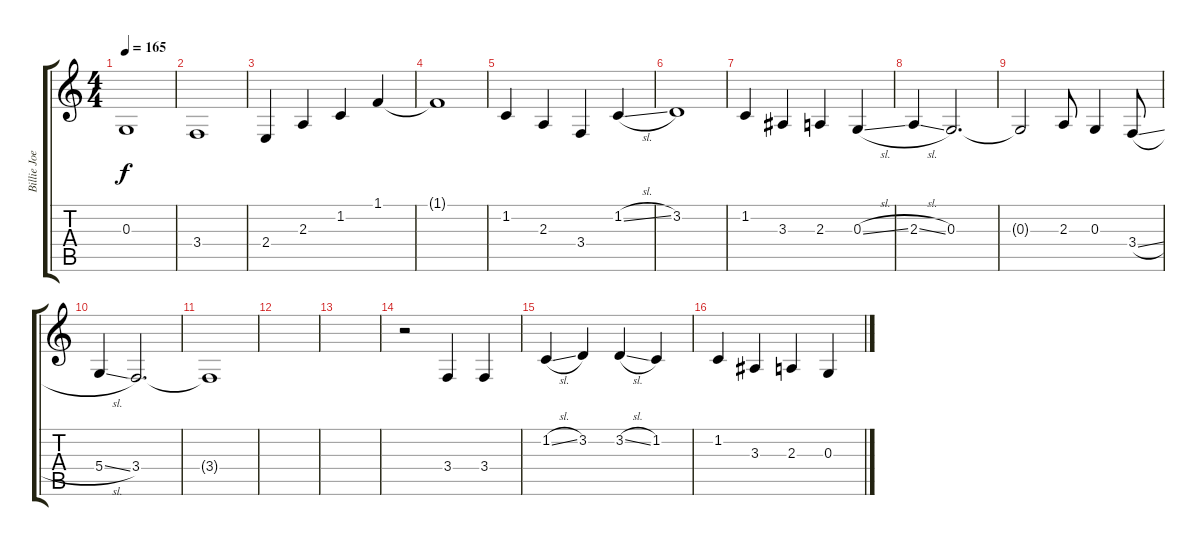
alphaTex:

\track ("Billie Joe Armstrong - Vocals" "Billie Joe") {instrument altosax}
\staff {score tabs}
\tuning (E4 B3 G3 D3 A2 E2) {hide}
\ts (4 4)
\tempo 165
\clef g2
\ks c
0.3{t}.1{dy f} |
3.4.1 |
2.4.4 2.3.4 1.2.4 1.1.4 |
1.1{t}.1 |
1.2.4 2.3.4 3.4.4 1.2{sl}.4 |
3.2.1 |
1.2.4 3.3.4 2.3.4 0.3{sl}.4 |
2.3{sl}.4 0.3.2{d} |
0.3{t}.2 2.3.8 0.3.4 3.4{sl}.8 |
5.4{sl}.4 3.4.2{d} |
3.4{t}.1 |
|
|
r.2 3.4.4 3.4.4 |
1.2{sl}.4 3.2.4 3.2{sl}.4 1.2.4 |
1.2.4 3.3.4 2.3.4 0.3.4
